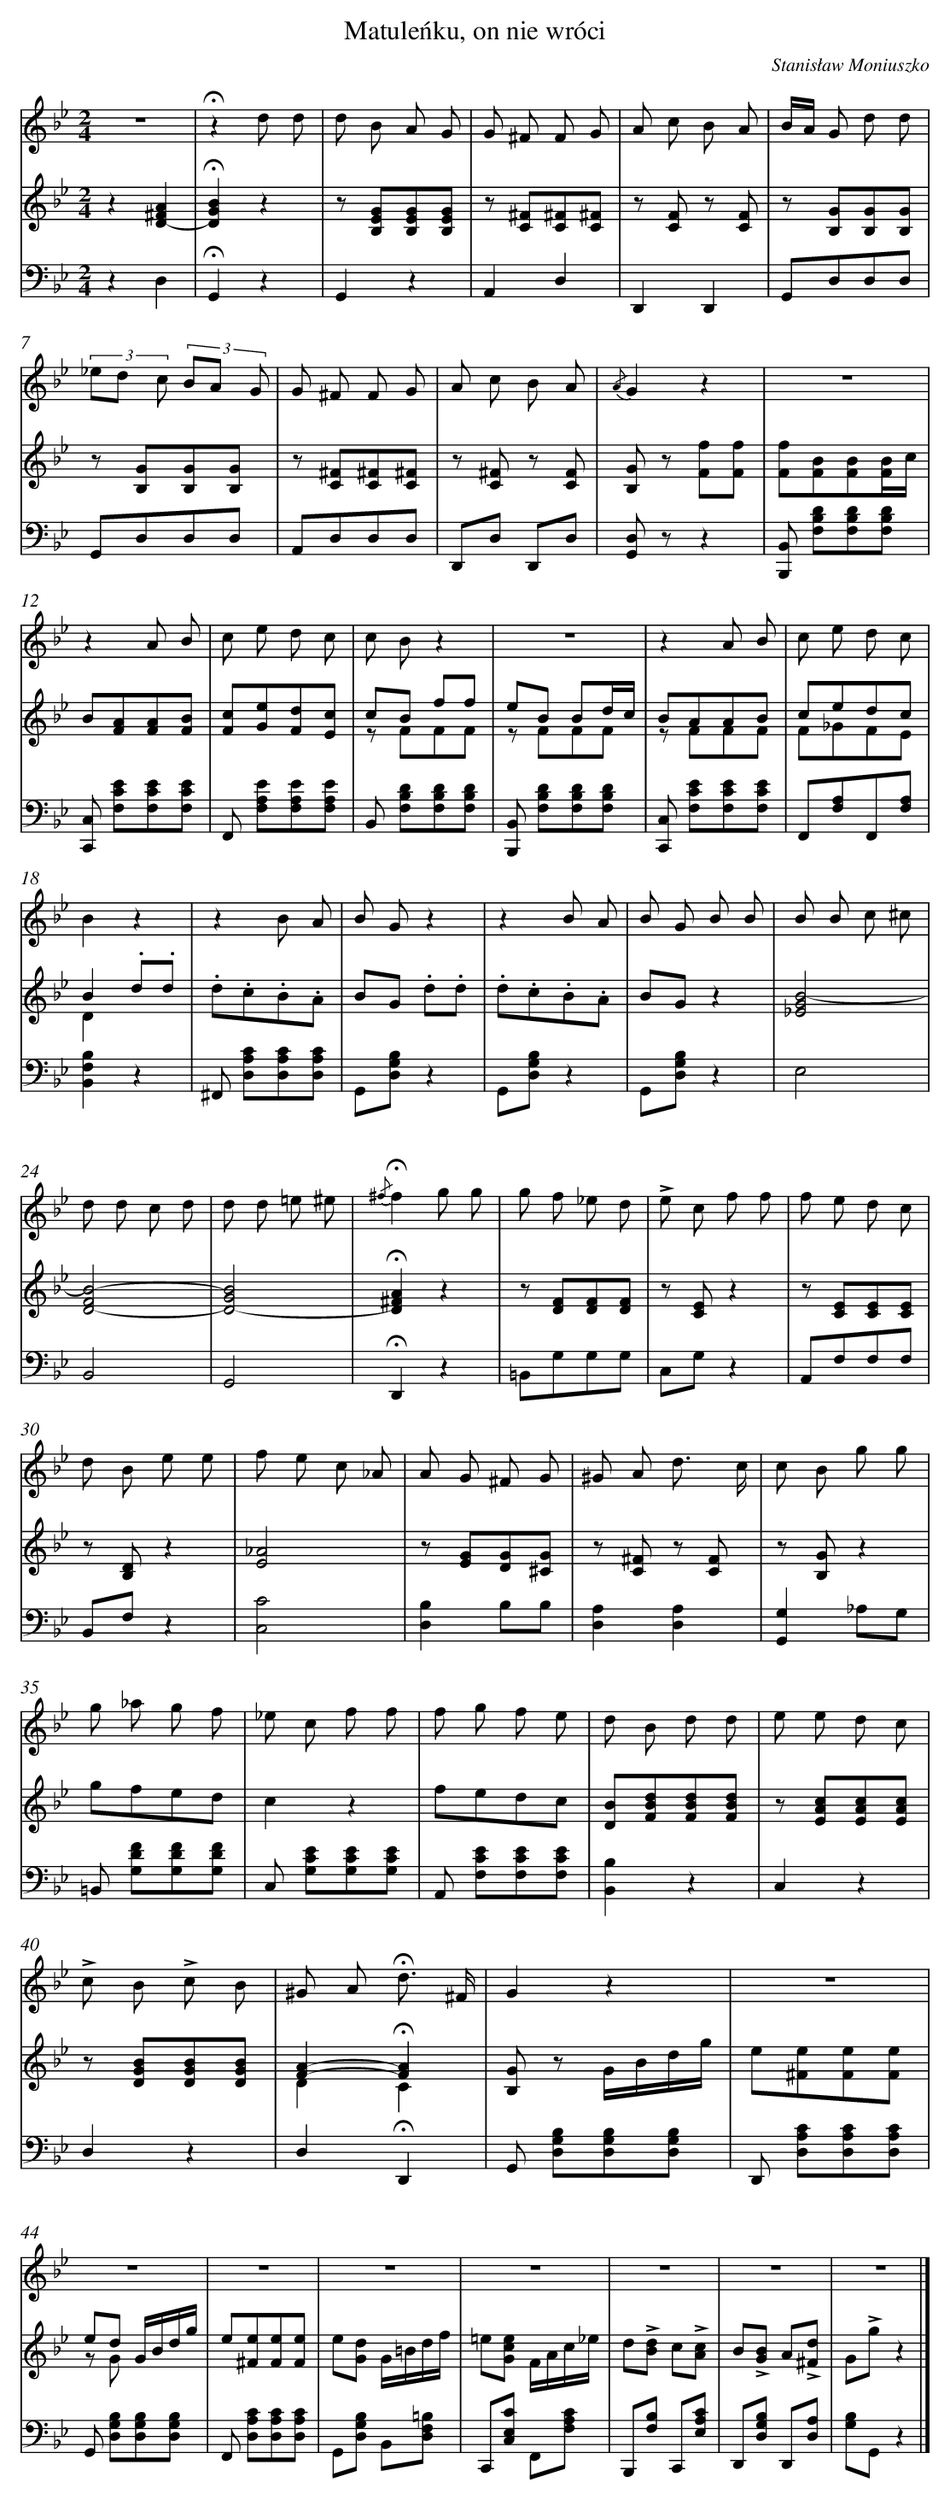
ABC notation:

X:1
T: Matuleńku, on nie wróci
C: Stanisław Moniuszko
L: 1/8
M: 2/4
V: 1 clef=treble
V: 2 clef=treble
V: 3 clef=bass
K: Bb
[V:1] z4 |
[V:2] z2[D2-^F2A2] |
[V:3] z2D,2 |
[V:1] !fermata!z2d d |
[V:2] !fermata![D2G2B2]z2 |
[V:3] !fermata!G,,2z2 |
[V:1] d B A G |
[V:2] z [B,EG][B,EG][B,EG] |
[V:3] G,,2z2 |
[V:1] G ^F F G |
[V:2] z [C^F][C^F][C^F] |
[V:3] A,,2D,2 |
[V:1] A c B A |
[V:2] z [CF] z [CF] |
[V:3] D,,2D,,2 |
[V:1] B/A/ G d d |
[V:2] z [B,G][B,G][B,G] |
[V:3] G,,D,D,D, |
[V:1] (3_ed c (3BA G |
[V:2] z [B,G][B,G][B,G] |
[V:3] G,,D,D,D, |
[V:1] G ^F F G |
[V:2] z [C^F][C^F][C^F] |
[V:3] A,,D,D,D, |
[V:1] A c B A |
[V:2] z [C^F] z [CF] |
[V:3] D,,D, D,,D, |
[V:1] {/A}G2z2 |
[V:2] [B,G] z [Ff][Ff] |
[V:3] [G,,D,] zz2 |
[V:1] z4 |
[V:2] [Ff][FB][FB][F/B/]c/ |
[V:3] [B,,,B,,] [F,B,D][F,B,D][F,B,D] |
[V:1] z2A B |
[V:2] [Bz][AF][AF][BF] |
[V:3] [C,,C,] [F,CE][F,CE][F,CE] |
[V:1] c e d c |
[V:2] [Fc][Ge][Fd][Ec] |
[V:3] F,, [F,A,E][F,A,E][F,A,E] |
[V:1] c Bz2 |
[V:2] cB ff & z FFF |
[V:3] B,, [F,B,D][F,B,D][F,B,D] |
[V:1] z4 |
[V:2] eB Bd/c/ & z FFF |
[V:3] [B,,,B,,] [F,B,D][F,B,D][F,B,D] |
[V:1] z2A B |
[V:2] BAAB & z FFF |
[V:3] [C,,C,] [F,CE][F,CE][F,CE] |
[V:1] c e d c |
[V:2] cedc & F_GFE |
[V:3] F,,[F,A,]F,,[F,A,] |
[V:1] B2z2 |
[V:2] B2.d.d & D2x2 |
[V:3] [B,,2F,2B,2]z2 |
[V:1] z2B A |
[V:2] .d.c.B.A |
[V:3] ^F,, [D,A,C][D,A,C][D,A,C] |
[V:1] B Gz2 |
[V:2] BG .d.d |
[V:3] G,,[D,G,B,]z2 |
[V:1] z2B A |
[V:2] .d.c.B.A |
[V:3] G,,[D,G,B,]z2 |
[V:1] B G B B |
[V:2] BGz2 |
[V:3] G,,[D,G,B,]z2 |
[V:1] B B c ^c |
[V:2] [_E4G4B4-] |
[V:3] E,4 |
[V:1] d d c d |
[V:2] [D4-F4B4-] |
[V:3] B,,4 |
[V:1] d d =e ^e |
[V:2] [D4-G4B4] |
[V:3] G,,4 |
[V:1] {/^f}!fermata!f2g g |
[V:2] !fermata![D2^F2A2]z2 |
[V:3] !fermata!D,,2z2 |
[V:1] g f _e d |
[V:2] z [DF][DF][DF] |
[V:3] =B,,G,G,G, |
[V:1] !accent!e c f f |
[V:2] z [CE]z2 |
[V:3] C,G,z2 |
[V:1] f e d c |
[V:2] z [CE][CE][CE] |
[V:3] A,,F,F,F, |
[V:1] d B e e |
[V:2] z [B,D]z2 |
[V:3] B,,F,z2 |
[V:1] f e c _A |
[V:2] [E4_A4] |
[V:3] [C,4C4] |
[V:1] A G ^F G |
[V:2] z [EG][DG][^CG] |
[V:3] [D,2B,2]B,B, |
[V:1] ^G A d3/ c/ |
[V:2] z [C^F] z [CF] |
[V:3] [D,2A,2][D,2A,2] |
[V:1] c B g g |
[V:2] z [B,G]z2 |
[V:3] [G,,2G,2]_A,G, |
[V:1] g _a g f |
[V:2] gfed |
[V:3] =B,, [G,DF][G,DF][G,DF] |
[V:1] _e c f f |
[V:2] c2z2 |
[V:3] C, [G,CE][G,CE][G,CE] |
[V:1] f g f e |
[V:2] fedc |
[V:3] A,, [F,CE][F,CE][F,CE] |
[V:1] d B d d |
[V:2] [DB][FBd][FBd][FBd] |
[V:3] [B,,2B,2]z2 |
[V:1] e e d c |
[V:2] z [EAc][EAc][EAc] |
[V:3] C,2z2 |
[V:1] !accent!c B !accent!c B |
[V:2] z [DGB][DGB][DGB] |
[V:3] D,2z2 |
[V:1] ^G A !fermata!d3/ ^F/ |
[V:2] [F2A2]-!fermata![F2A2] & D2C2 |
[V:3] D,2!fermata!D,,2 |
[V:1] G2z2 |
[V:2] [B,G] z G/B/d/g/ |
[V:3] G,, [D,G,B,][D,G,B,][D,G,B,] |
[V:1] z4 |
[V:2] e[^Fe][Fe][Fe] |
[V:3] D,, [D,A,C][D,A,C][D,A,C] |
[V:1] z4 |
[V:2] ed G/B/d/g/ & z Gx2 |
[V:3] G,, [D,G,B,][D,G,B,][D,G,B,] |
[V:1] z4 |
[V:2] e[^Fe][Fe][Fe] |
[V:3] F,, [D,A,C][D,A,C][D,A,C] |
[V:1] z4 |
[V:2] e[Gd] G/=B/d/f/ |
[V:3] G,,[D,G,B,] B,,[D,F,=B,] |
[V:1] z4 |
[V:2] =e[Gce] F/A/c/_e/ |
[V:3] C,,[C,E,C] F,,[F,A,C] |
[V:1] z4 |
[V:2] d!accent![Bd] c!accent![Ac] |
[V:3] B,,,[F,B,] C,,[E,A,C] |
[V:1] z4 |
[V:2] B!accent![GB] A!accent![^Fd] |
[V:3] D,,[D,G,B,] D,,[D,A,] |
[V:1] z4 |]
[V:2] G!accent!gz2 |]
[V:3] [G,B,]G,,z2 |]
